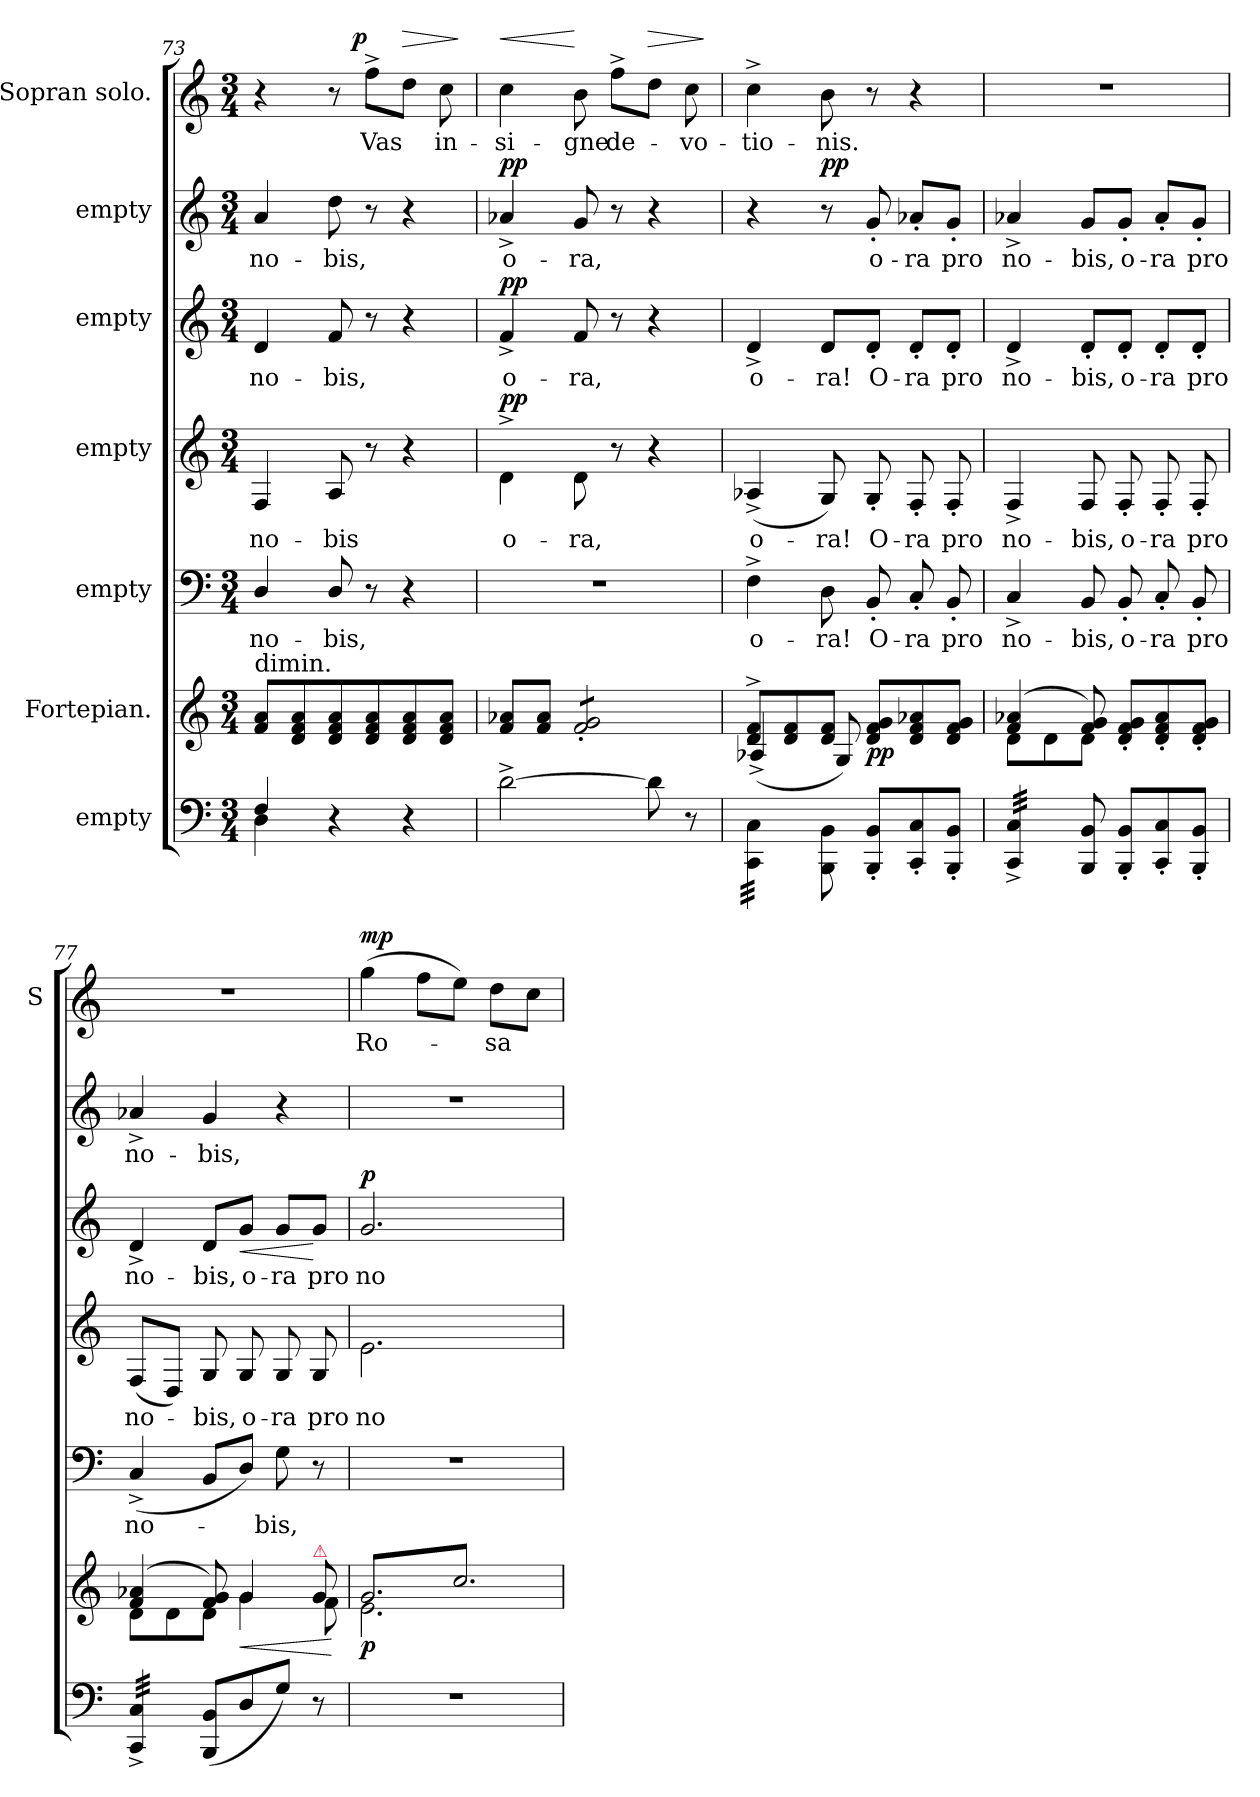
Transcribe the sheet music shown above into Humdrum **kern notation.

**kern	**kern	**dynam	**kern	**text	**kern	**text	**dynam	**kern	**text	**dynam	**kern	**text	**dynam	**kern	**text	**dynam
*part7	*part6	*part6	*part5	*part5	*part4	*part4	*part4	*part3	*part3	*part3	*part2	*part2	*part2	*part1	*part1	*part1
*staff7	*staff6	*staff6	*staff5	*staff5	*staff4	*staff4	*staff4	*staff3	*staff3	*staff3	*staff2	*staff2	*staff2	*staff1	*staff1	*staff1
*I"empty	*I"Fortepian.	*	*I"empty	*	*I"empty	*	*	*I"empty	*	*	*I"empty	*	*	*I"Sopran solo.	*	*
*	*	*	*	*	*	*	*	*	*	*	*	*	*	*I'S	*	*
*clefF4	*clefG2	*	*clefF4	*	*clefG2	*	*	*clefG2	*	*	*clefG2	*	*	*clefG2	*	*
*	*	*	*	*	*ITrd7c12	*	*	*	*	*	*	*	*	*	*	*
*k[]	*k[]	*	*k[]	*	*k[]	*	*	*k[]	*	*	*k[]	*	*	*k[]	*	*
*C:	*C:	*	*C:	*	*C:	*	*	*C:	*	*	*C:	*	*	*C:	*	*
*M3/4	*M3/4	*	*M3/4	*	*M3/4	*	*	*M3/4	*	*	*M3/4	*	*	*M3/4	*	*
=73	=73	=73	=73	=73	=73	=73	=73	=73	=73	=73	=73	=73	=73	=73	=73	=73
*^	*	*	*	*	*	*	*	*	*	*	*	*	*	*	*	*
!	!	!LO:TX:t=dimin.	!	!	!	!	!	!	!	!	!	!	!	!	!	!	!
4F/	4D\	8f/ 8a/L	.	4D/	no-	4FF/	no-	.	4d/	no-	.	4a/	no-	.	4r	.	.
.	.	8d/ 8f/ 8a/	.	.	.	.	.	.	.	.	.	.	.	.	.	.	.
4r	4ryy	8d/ 8f/ 8a/	.	8D/	-bis,	8AA/	-bis	.	8f/	-bis,	.	8dd\	-bis,	.	8r	.	.
!	!	!	!	!	!	!	!	!	!	!	!	!	!	!	!	!	!LO:DY:a:rj
.	.	8d/ 8f/ 8a/	.	8r	.	8r	.	.	8r	.	.	8r	.	.	8ff^\L	Vas	p
!	!	!	!	!	!	!	!	!	!	!	!	!	!	!	!	!	!LO:HP:a
4r	4ryy	8d/ 8f/ 8a/	.	4r	.	4r	.	.	4r	.	.	4r	.	.	8dd\J	.	>
.	.	8d/ 8f/ 8a/J	.	.	.	.	.	.	.	.	.	.	.	.	8cc\	in-	.
*v	*v	*	*	*	*	*	*	*	*	*	*	*	*	*	*	*	*
.	.	.	.	.	.	.	.	.	.	.	.	.	.	.	.	]
=74	=74	=74	=74	=74	=74	=74	=74	=74	=74	=74	=74	=74	=74	=74	=74	=74
!	!	!	!	!	!	!	!LO:DY:a	!	!	!LO:DY:a	!	!	!LO:DY:a	!	!	!LO:HP:a
[2d^<\	8f/ 8a-X/L	.	2.r	.	4D^\	o-	pp	4f^/	o-	pp	4a-X^>/	o-	pp	4cc\	-si-	<
.	8f/ 8a-/J	.	.	.	.	.	.	.	.	.	.	.	.	.	.	.
!	!LO:TX:b:t=....	!	!	!	!	!	!	!	!	!	!	!	!	!	!	!
*	*tremolo	*	*	*	*	*	*	*	*	*	*	*	*	*	*	*
.	8f'/ 8g'/L	.	.	.	8D\	-ra,	.	8f/	-ra,	.	8g/	-ra,	.	8b\	-gne	[
.	8f'/ 8g'/	.	.	.	8r	.	.	8r	.	.	8r	.	.	8ff^\L	de-	.
!	!	!	!	!	!	!	!	!	!	!	!	!	!	!	!	!LO:HP:a
8d\]	8f'/ 8g'/	.	.	.	4r	.	.	4r	.	.	4r	.	.	8dd\J	.	>
8r	8f'/ 8g'/J	.	.	.	.	.	.	.	.	.	.	.	.	8cc\	-vo-	.
*	*Xtremolo	*	*	*	*	*	*	*	*	*	*	*	*	*	*	*
.	.	.	.	.	.	.	.	.	.	.	.	.	.	.	.	]
=75	=75	=75	=75	=75	=75	=75	=75	=75	=75	=75	=75	=75	=75	=75	=75	=75
*	*^	*	*	*	*	*	*	*	*	*	*	*	*	*	*	*
*tremolo	*	*	*	*	*	*	*	*	*	*	*	*	*	*	*	*	*
(<(>32CCi\ 32Ci\LLL	8d^>/ 8f^>/L	(<4A-X^>/	.	4F^\	o-	(4AA-X^/	o-	.	4d^/	o-	.	4r	.	.	4cc^\	-tio-	.
(<(>32CCi\ 32Ci\	.	.	.	.	.	.	.	.	.	.	.	.	.	.	.	.	.
(<(>32CCi\ 32Ci\	.	.	.	.	.	.	.	.	.	.	.	.	.	.	.	.	.
(<(>32CCi\ 32Ci\	.	.	.	.	.	.	.	.	.	.	.	.	.	.	.	.	.
(<(>32CCi\ 32Ci\	8d/ 8f/	.	.	.	.	.	.	.	.	.	.	.	.	.	.	.	.
(<(>32CCi\ 32Ci\	.	.	.	.	.	.	.	.	.	.	.	.	.	.	.	.	.
(<(>32CCi\ 32Ci\	.	.	.	.	.	.	.	.	.	.	.	.	.	.	.	.	.
32CCi\ 32Ci\JJJ	.	.	.	.	.	.	.	.	.	.	.	.	.	.	.	.	.
*Xtremolo	*	*	*	*	*	*	*	*	*	*	*	*	*	*	*	*	*
!	!	!	!	!	!	!	!	!	!	!	!	!	!	!LO:DY:a	!	!	!
8BBBi\ 8BBi\))	8d/ 8f/J	8G/)	.	8D\	-ra!	8GG/)	-ra!	.	8d/L	-ra!	.	8r	.	pp	8b\	-nis.	.
!	!	!	!	!	!LO:LY:color=blue	!	!LO:LY:color=blue	!	!	!LO:LY:color=blue	!	!	!	!	!	!	!
8BBB'/ 8BB'/L	8d/ 8f/ 8g/L	8ryy	pp	8BB'/	O-	8GG'/	O-	.	8d'/J	O-	.	8g'/	o-	.	8r	.	.
8CC'/ 8C'/	8d/ 8f/ 8a-X/	4ryy	.	8C'/	-ra	8FF'/	-ra	.	8d'/L	-ra	.	8a-X'/L	-ra	.	4r	.	.
8BBB'/ 8BB'/J	8d/ 8f/ 8g/J	.	.	8BB'/	pro	8FF'/	pro	.	8d'/J	pro	.	8g'/J	pro	.	.	.	.
=76	=76	=76	=76	=76	=76	=76	=76	=76	=76	=76	=76	=76	=76	=76	=76	=76	=76
*tremolo	*	*	*	*	*	*	*	*	*	*	*	*	*	*	*	*	*
(>(<32CC^>/ 32C^>/LLL	(4f/ 4a-X/	8d\L	.	4C^>/	no-	4FF^/	no-	.	4d^/	no-	.	4a-X^>/	no-	.	2.r	.	.
(>(<32CC^>/ 32C^>/	.	.	.	.	.	.	.	.	.	.	.	.	.	.	.	.	.
(>(<32CC^>/ 32C^>/	.	.	.	.	.	.	.	.	.	.	.	.	.	.	.	.	.
(>(<32CC^>/ 32C^>/	.	.	.	.	.	.	.	.	.	.	.	.	.	.	.	.	.
(>(<32CC^>/ 32C^>/	.	8d\	.	.	.	.	.	.	.	.	.	.	.	.	.	.	.
(>(<32CC^>/ 32C^>/	.	.	.	.	.	.	.	.	.	.	.	.	.	.	.	.	.
(>(<32CC^>/ 32C^>/	.	.	.	.	.	.	.	.	.	.	.	.	.	.	.	.	.
32CC^>/ 32C^>/JJJ	.	.	.	.	.	.	.	.	.	.	.	.	.	.	.	.	.
*Xtremolo	*	*	*	*	*	*	*	*	*	*	*	*	*	*	*	*	*
8BBB/ 8BB/))	8f/ 8g/)	8d\J	.	8BB/	-bis,	8FF/	-bis,	.	8d'/L	-bis,	.	8g/L	-bis,	.	.	.	.
8BBB'/ 8BB'/L	8d'/ 8f'/ 8g'/L	8ryy	.	8BB'/	o-	8FF'/	o-	.	8d'/J	o-	.	8g'/J	o-	.	.	.	.
8CC'/ 8C'/	8d'/ 8f'/ 8a-'/	4ryy	.	8C'/	-ra	8FF'/	-ra	.	8d'/L	-ra	.	8a-'/L	-ra	.	.	.	.
8BBB'/ 8BB'/J	8d'/ 8f'/ 8g'/J	.	.	8BB'/	pro	8FF'/	pro	.	8d'/J	pro	.	8g'/J	pro	.	.	.	.
=77	=77	=77	=77	=77	=77	=77	=77	=77	=77	=77	=77	=77	=77	=77	=77	=77	=77
*tremolo	*	*	*	*	*	*	*	*	*	*	*	*	*	*	*	*	*
32CC^>/ 32C^>/LLL	(4f/ 4a-X/	8d\L	.	(>4C^>/	no-	(8FF/L	no-	.	4d^/	no-	.	4a-X^>/	no-	.	2.r	.	.
32CC^>/ 32C^>/	.	.	.	.	.	.	.	.	.	.	.	.	.	.	.	.	.
32CC^>/ 32C^>/	.	.	.	.	.	.	.	.	.	.	.	.	.	.	.	.	.
32CC^>/ 32C^>/	.	.	.	.	.	.	.	.	.	.	.	.	.	.	.	.	.
32CC^>/ 32C^>/	.	8d\	.	.	.	8DD/J)	.	.	.	.	.	.	.	.	.	.	.
32CC^>/ 32C^>/	.	.	.	.	.	.	.	.	.	.	.	.	.	.	.	.	.
32CC^>/ 32C^>/	.	.	.	.	.	.	.	.	.	.	.	.	.	.	.	.	.
32CC^>/ 32C^>/JJJ	.	.	.	.	.	.	.	.	.	.	.	.	.	.	.	.	.
*Xtremolo	*	*	*	*	*	*	*	*	*	*	*	*	*	*	*	*	*
(8BBB/ 8BB/L	8f/ 8g/)	8d\J	.	8BB/L	.	8GG/	-bis,	.	8d/L	bis,	.	4g/	-bis,	.	.	.	.
!	!	!	!LO:HP:b	!	!	!	!	!	!	!	!LO:HP:b	!	!	!	!	!	!
8D/	4g/	4g\	<	8D/J)	.	8GG/	o-	.	8g/J	o-	<	.	.	.	.	.	.
8G/J)	.	.	.	8G\	-bis,	8GG/	-ra	.	8g/L	-ra	.	4r	.	.	.	.	.
!	!LO:TX:a:color=crimson:t=⚠	!	!	!	!	!	!	!	!	!	!	!	!	!	!	!	!
8r	8g/	8f\	.	8r	.	8GG/	pro	.	8g/J	pro	[	.	.	.	.	.	.
*	*v	*v	*	*	*	*	*	*	*	*	*	*	*	*	*	*	*
.	.	[	.	.	.	.	.	.	.	.	.	.	.	.	.	.
=78	=78	=78	=78	=78	=78	=78	=78	=78	=78	=78	=78	=78	=78	=78	=78	=78
*	*^	*	*	*	*	*	*	*	*	*	*	*	*	*	*	*
!	!	!	!	!	!	!	!	!	!	!	!LO:DY:b	!	!	!	!	!	!LO:DY:a
*	*tremolo	*	*	*	*	*	*	*	*	*	*	*	*	*	*	*	*
2.r	8g/L	2.e\	p	2.r	.	2.E\	no-	.	2.g/	no-	p	2.r	.	.	(4gg\	Ro-	mp
.	8cc/	.	.	.	.	.	.	.	.	.	.	.	.	.	.	.	.
.	8g/	.	.	.	.	.	.	.	.	.	.	.	.	.	8ff\L	.	.
.	8cc/	.	.	.	.	.	.	.	.	.	.	.	.	.	8ee\J)	.	.
.	8g/	.	.	.	.	.	.	.	.	.	.	.	.	.	8dd\L	-sa	.
.	8cc/J	.	.	.	.	.	.	.	.	.	.	.	.	.	8cc\J	.	.
*	*Xtremolo	*	*	*	*	*	*	*	*	*	*	*	*	*	*	*	*
.	.	.	.	.	.	.	.	.	.	.	.	.	.	.	.	.	.
.	.	.	.	.	.	.	.	.	.	.	.	.	.	.	.	.	.
.	.	.	.	.	.	.	.	.	.	.	.	.	.	.	.	.	.
*	*v	*v	*	*	*	*	*	*	*	*	*	*	*	*	*	*	*
=	=	=	=	=	=	=	=	=	=	=	=	=	=	=	=	=
*-	*-	*-	*-	*-	*-	*-	*-	*-	*-	*-	*-	*-	*-	*-	*-	*-
